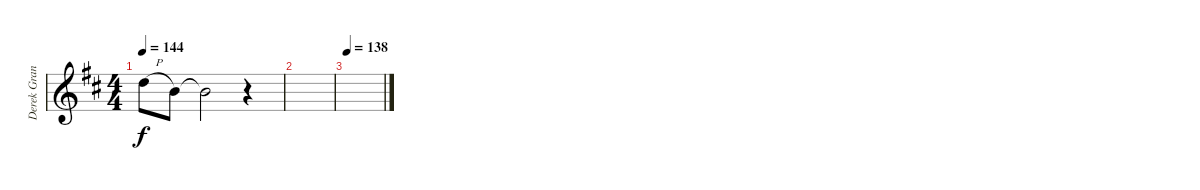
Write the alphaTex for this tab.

\track ("Derek Grant - Vocals" "Derek Gran") {instrument overdrivenguitar}
\staff {score}
\tuning (E4 B3 G3 D3 A2 E2) {hide}
\ts (4 4)
\tempo 144
\clef g2
\ks d
3.2{h}.8{dy f} 0.2.8 0.2{t}.2 r.4 |
|
\tempo 138
